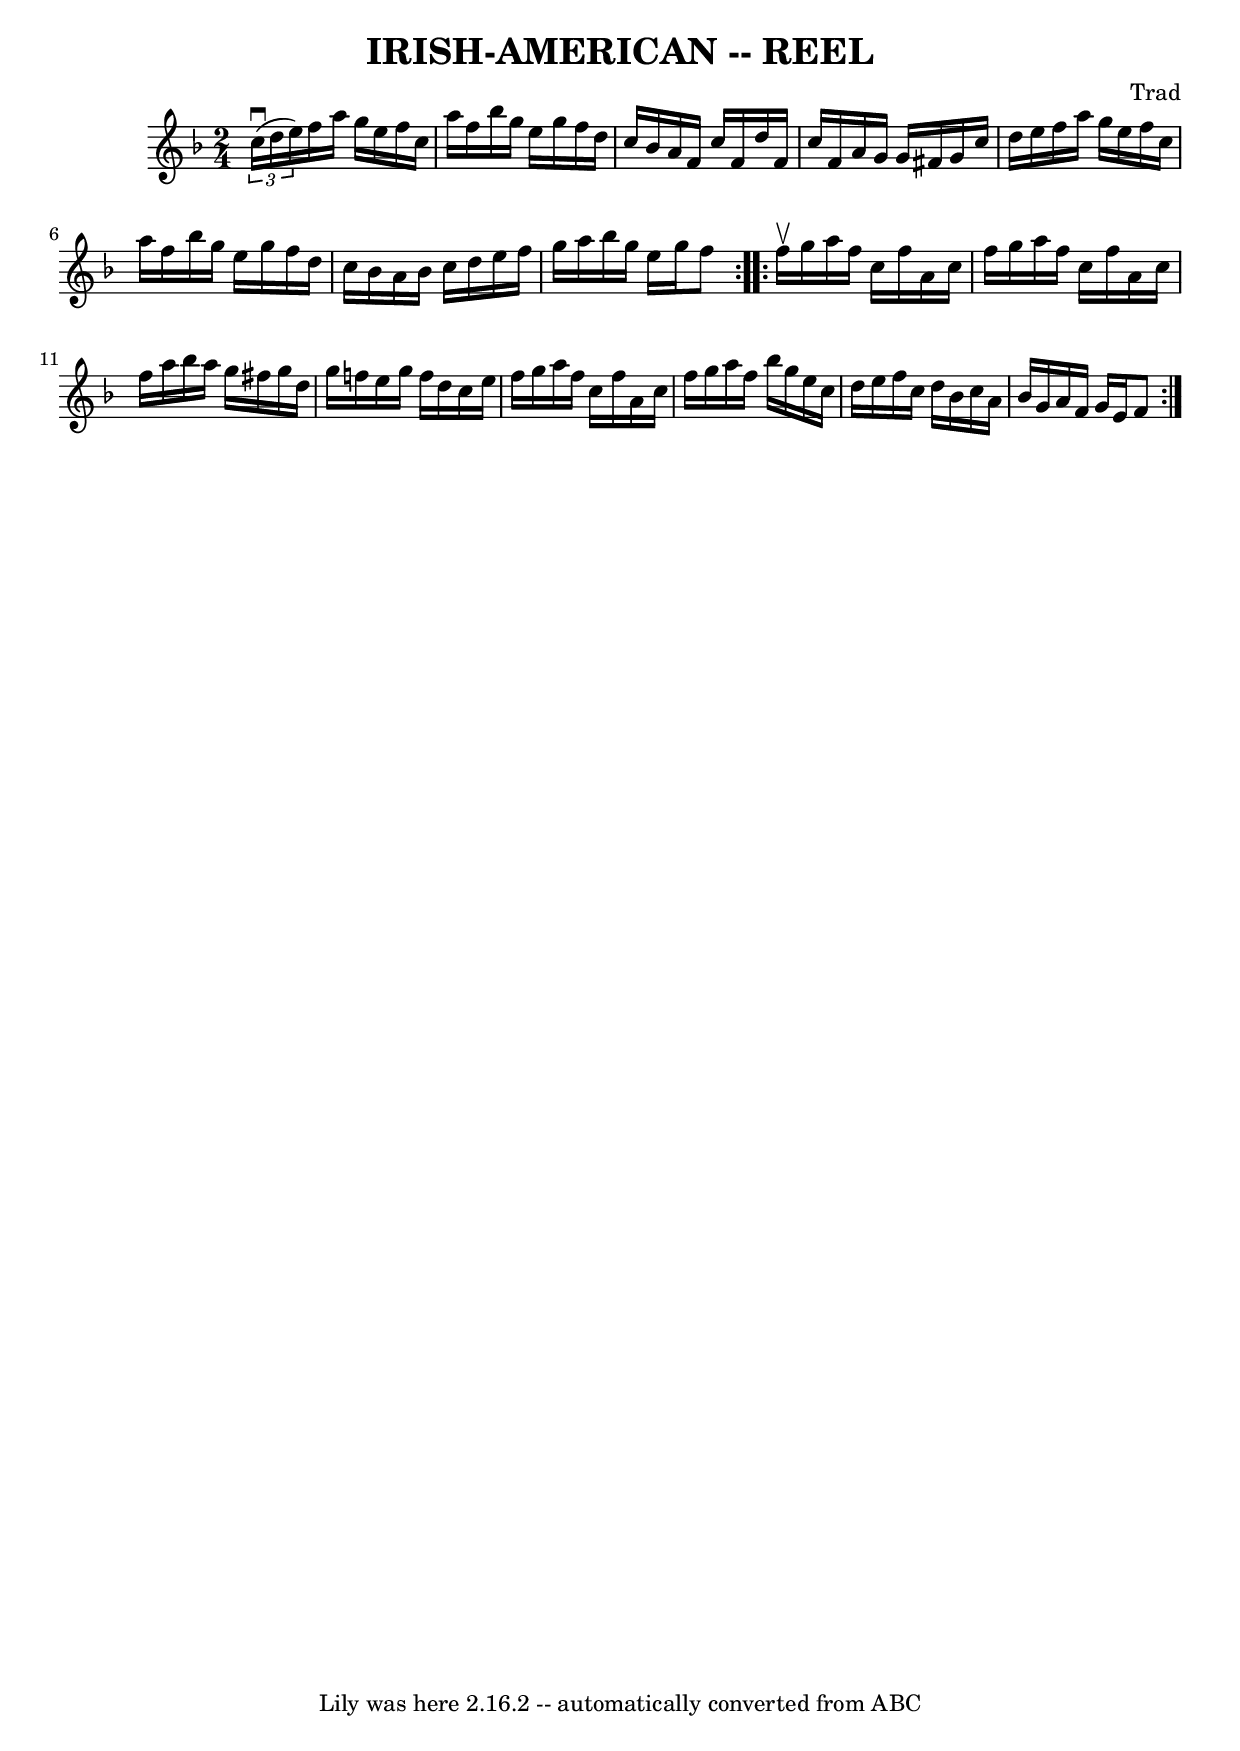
\version "2.16.2"
\include "Mammoth.ily"
\header {
	%% book = "Cole's 1000 Fiddle Tunes"
	composer = "Trad"
	crossRefNumber = "1"
	footnotes = ""
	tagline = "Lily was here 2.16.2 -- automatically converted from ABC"
	title = "IRISH-AMERICAN -- REEL"
}
voicedefault =  {


\repeat volta 2 {
\time 2/4 
\key f \major   \times 2/3 { c''16 (^\downbow d''16 e''16) 
}       |
 f''16 a''16 g''16 e''16 f''16 c''16 a''16  
 f''16    |
 bes''16 g''16 e''16 g''16 f''16 d''16    
c''16 bes'16    |
 a'16 f'16 c''16 f'16 d''16 f'16    
c''16 f'16    |
 a'16 g'16 g'16 fis'16 g'16 c''16    
d''16 e''16    |
     |
 f''16 a''16 g''16 e''16    
f''16 c''16 a''16 f''16    |
 bes''16 g''16 e''16    
g''16 f''16 d''16 c''16 bes'16    |
 a'16 bes'16    
c''16 d''16 e''16 f''16 g''16 a''16    |
 bes''16    
g''16 e''16 g''16 f''8    }     \repeat volta 2 { f''16^\upbow   
g''16        |
 a''16 f''16 c''16 f''16 a'16 c''16    
f''16 g''16    |
 a''16 f''16 c''16 f''16 a'16 c''16  
 f''16 a''16    |
 bes''16 a''16 g''16 fis''16 g''16    
d''16 g''16 f''!16    |
 e''16 g''16 f''16 d''16    
c''16 e''16 f''16 g''16    |
     |
 a''16 f''16    
c''16 f''16 a'16 c''16 f''16 g''16    |
 a''16 f''16  
 bes''16 g''16 e''16 c''16 d''16 e''16    |
 f''16    
c''16 d''16 bes'16 c''16 a'16 bes'16 g'16    |
 a'16  
 f'16 g'16 e'16 f'8    }   
}

\score{
    <<

	\context Staff="default"
	{
	    \voicedefault 
	}

    >>
	\layout {
	}
	\midi {}
}
